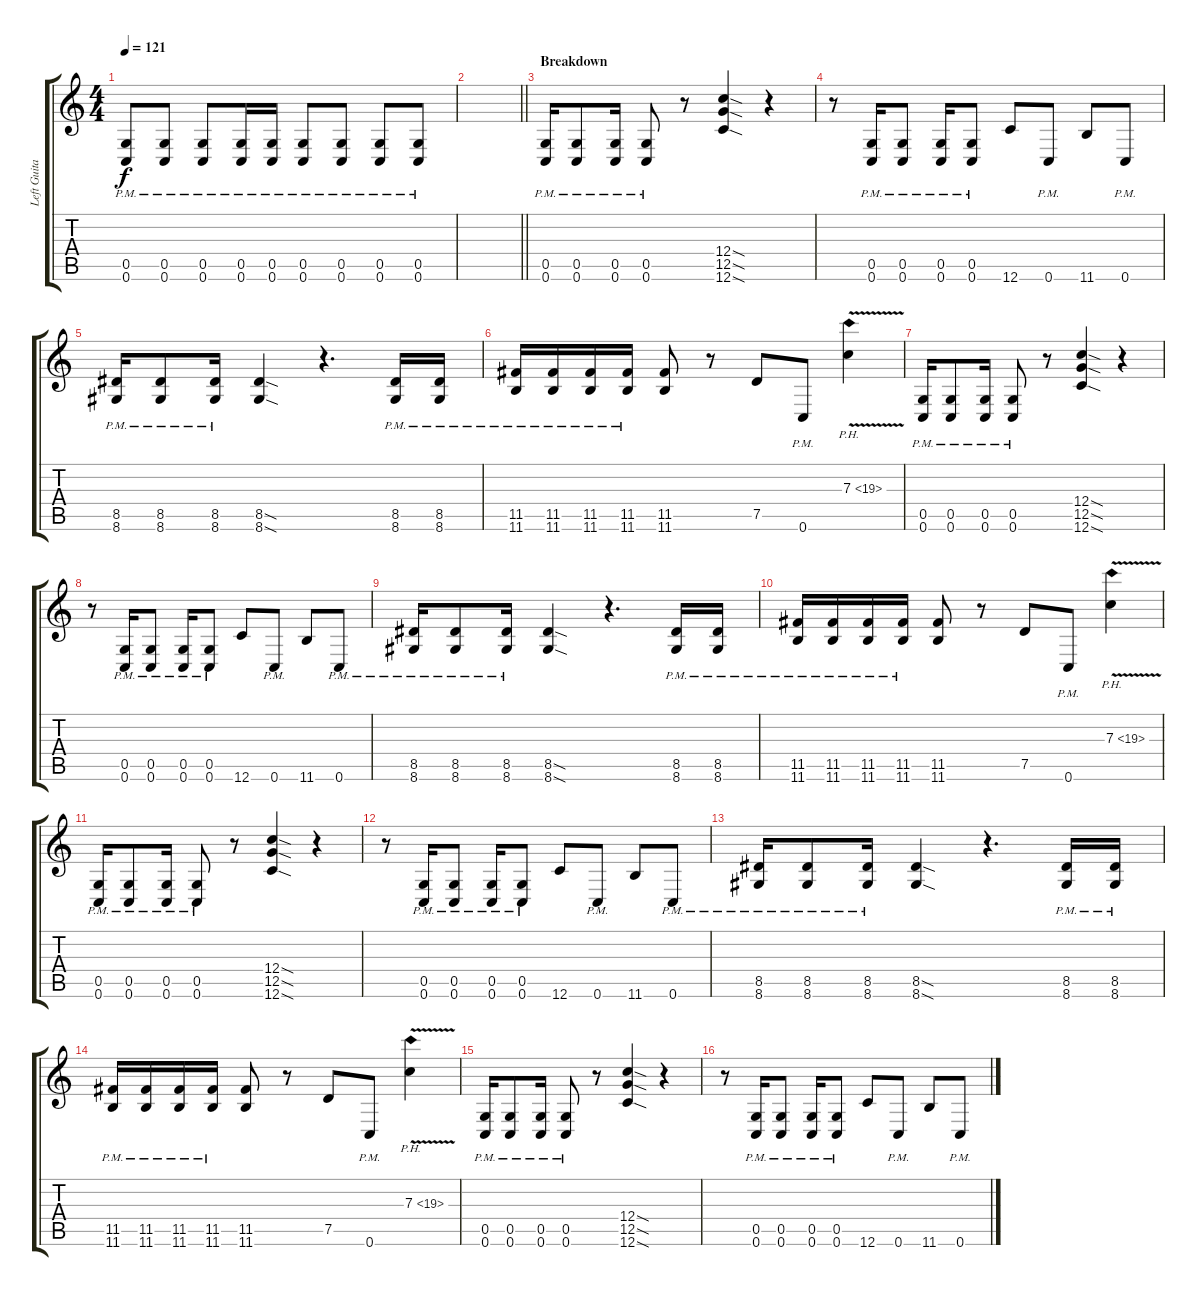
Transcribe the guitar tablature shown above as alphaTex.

\track ("Left Guitar" "Left Guita") {instrument distortionguitar}
\staff {score tabs}
\tuning (D4 A3 F3 C3 G2 C2) {hide}
\ts (4 4)
\tempo 121
\clef g2
\ks c
(0.5{pm} 0.6{pm}).8{dy f} (0.5{pm} 0.6{pm}).8 (0.5{pm} 0.6{pm}).8 (0.5{pm} 0.6{pm}).16 (0.5{pm} 0.6{pm}).16 (0.5{pm} 0.6{pm}).8 (0.5{pm} 0.6{pm}).8 (0.5{pm} 0.6{pm}).8 (0.5{pm} 0.6{pm}).8 |
\barLineRight lightlight
|
\section ("" "Breakdown")
(0.5{pm} 0.6{pm}).16 (0.5{pm} 0.6{pm}).8 (0.5{pm} 0.6{pm}).16 (0.5{pm} 0.6{pm}).8 r.8 (12.4{sod} 12.5{sod} 12.6{sod}).4 r.4 |
r.8 (0.5{pm} 0.6{pm}).16 (0.5{pm} 0.6{pm}).8 (0.5{pm} 0.6{pm}).16 (0.5{pm} 0.6{pm}).8 12.6.8 0.6{pm}.8 11.6.8 0.6{pm}.8 |
(8.5{pm} 8.6{pm}).16 (8.5{pm} 8.6{pm}).8 (8.5{pm} 8.6{pm}).16 (8.5{sod} 8.6{sod}).4 r.4{d} (8.5{pm} 8.6{pm}).16 (8.5{pm} 8.6{pm}).16 |
(11.5{pm} 11.6{pm}).16 (11.5{pm} 11.6{pm}).16 (11.5{pm} 11.6{pm}).16 (11.5{pm} 11.6{pm}).16 (11.5 11.6).8 r.8 7.5.8 0.6{pm}.8 7.3{ph 12 v}.4 |
(0.5{pm} 0.6{pm}).16 (0.5{pm} 0.6{pm}).8 (0.5{pm} 0.6{pm}).16 (0.5{pm} 0.6{pm}).8 r.8 (12.4{sod} 12.5{sod} 12.6{sod}).4 r.4 |
r.8 (0.5{pm} 0.6{pm}).16 (0.5{pm} 0.6{pm}).8 (0.5{pm} 0.6{pm}).16 (0.5{pm} 0.6{pm}).8 12.6.8 0.6{pm}.8 11.6.8 0.6{pm}.8 |
(8.5{pm} 8.6{pm}).16 (8.5{pm} 8.6{pm}).8 (8.5{pm} 8.6{pm}).16 (8.5{sod} 8.6{sod}).4 r.4{d} (8.5{pm} 8.6{pm}).16 (8.5{pm} 8.6{pm}).16 |
(11.5{pm} 11.6{pm}).16 (11.5{pm} 11.6{pm}).16 (11.5{pm} 11.6{pm}).16 (11.5{pm} 11.6{pm}).16 (11.5 11.6).8 r.8 7.5.8 0.6{pm}.8 7.3{ph 12 v}.4 |
(0.5{pm} 0.6{pm}).16 (0.5{pm} 0.6{pm}).8 (0.5{pm} 0.6{pm}).16 (0.5{pm} 0.6{pm}).8 r.8 (12.4{sod} 12.5{sod} 12.6{sod}).4 r.4 |
r.8 (0.5{pm} 0.6{pm}).16 (0.5{pm} 0.6{pm}).8 (0.5{pm} 0.6{pm}).16 (0.5{pm} 0.6{pm}).8 12.6.8 0.6{pm}.8 11.6.8 0.6{pm}.8 |
(8.5{pm} 8.6{pm}).16 (8.5{pm} 8.6{pm}).8 (8.5{pm} 8.6{pm}).16 (8.5{sod} 8.6{sod}).4 r.4{d} (8.5{pm} 8.6{pm}).16 (8.5{pm} 8.6{pm}).16 |
(11.5{pm} 11.6{pm}).16 (11.5{pm} 11.6{pm}).16 (11.5{pm} 11.6{pm}).16 (11.5{pm} 11.6{pm}).16 (11.5 11.6).8 r.8 7.5.8 0.6{pm}.8 7.3{ph 12 v}.4 |
(0.5{pm} 0.6{pm}).16 (0.5{pm} 0.6{pm}).8 (0.5{pm} 0.6{pm}).16 (0.5{pm} 0.6{pm}).8 r.8 (12.4{sod} 12.5{sod} 12.6{sod}).4 r.4 |
r.8 (0.5{pm} 0.6{pm}).16 (0.5{pm} 0.6{pm}).8 (0.5{pm} 0.6{pm}).16 (0.5{pm} 0.6{pm}).8 12.6.8 0.6{pm}.8 11.6.8 0.6{pm}.8
